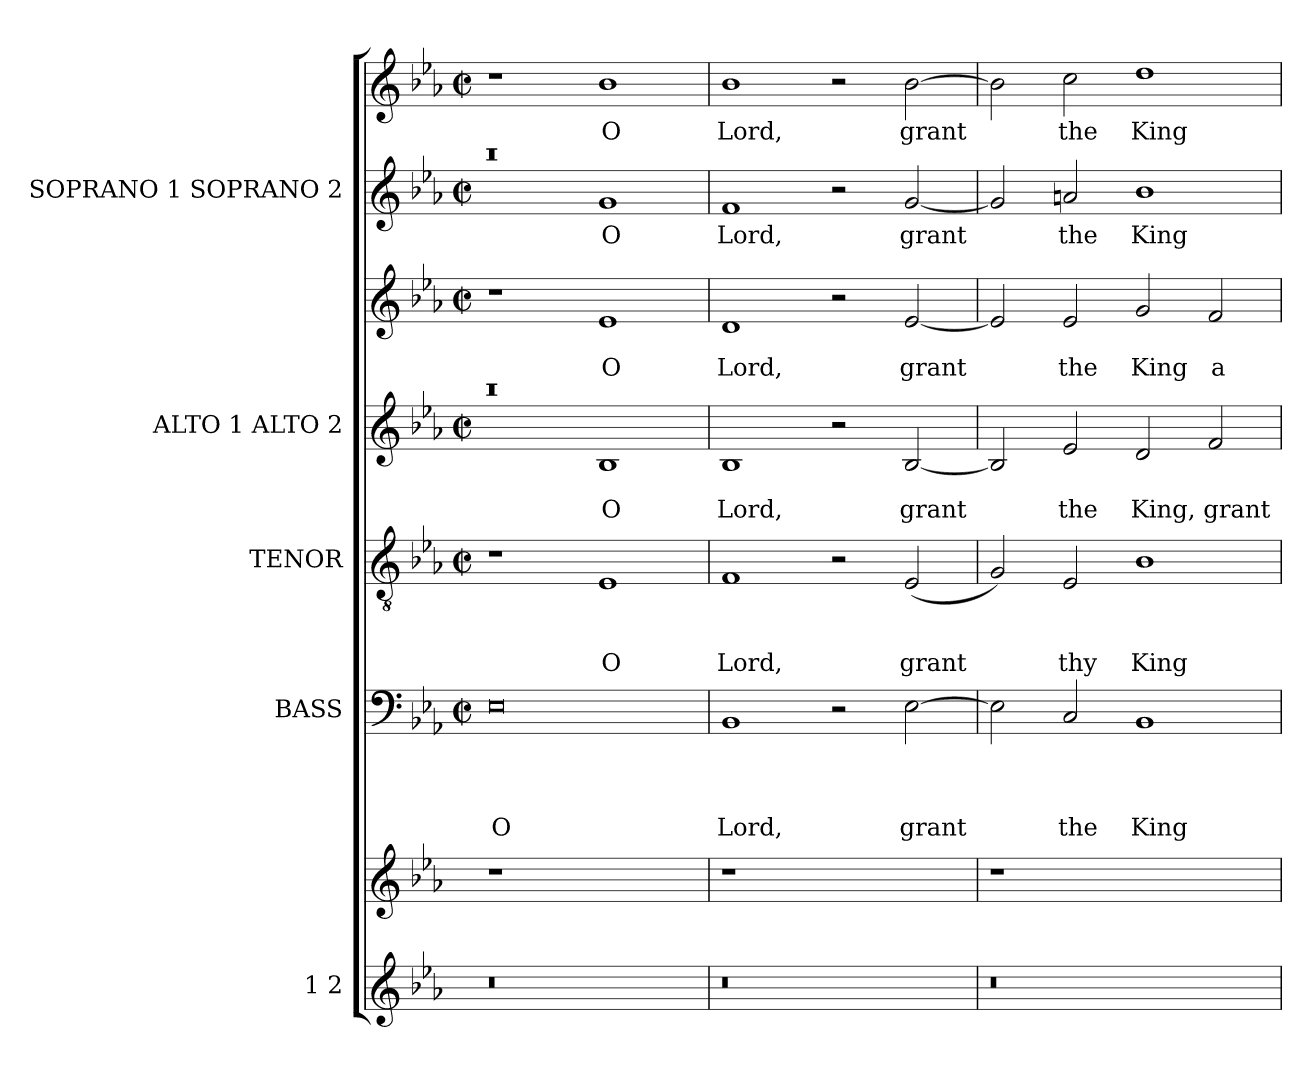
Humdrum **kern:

**kern	**kern	**kern	**text	**text	**text	**text	**kern	**text	**text	**text	**kern	**text	**text	**kern	**text	**text	**kern	**text	**kern	**text
*part5	*part5	*part4	*part4	*part4	*part4	*part4	*part3	*part3	*part3	*part3	*part2	*part2	*part2	*part2	*part2	*part2	*part1	*part1	*part1	*part1
*staff8	*staff7	*staff6	*staff6	*staff6	*staff6	*staff6	*staff5	*staff5	*staff5	*staff5	*staff4	*staff4	*staff4	*staff3	*staff3	*staff3	*staff2	*staff2	*staff1	*staff1
*I"1 2	*	*I"BASS	*	*	*	*	*I"TENOR	*	*	*	*I"ALTO 1 ALTO 2	*	*	*	*	*	*I"SOPRANO 1 SOPRANO 2	*	*	*
*clefG2	*clefG2	*clefF4	*	*	*	*	*clefGv2	*	*	*	*clefG2	*	*	*clefG2	*	*	*clefG2	*	*clefG2	*
*k[b-e-a-]	*k[b-e-a-]	*k[b-e-a-]	*	*	*	*	*k[b-e-a-]	*	*	*	*k[b-e-a-]	*	*	*k[b-e-a-]	*	*	*k[b-e-a-]	*	*k[b-e-a-]	*
*E-:	*E-:	*E-:	*	*	*	*	*E-:	*	*	*	*E-:	*	*	*E-:	*	*	*E-:	*	*E-:	*
*	*	*M2/2	*	*	*	*	*M2/2	*	*	*	*M2/2	*	*	*M2/2	*	*	*M2/2	*	*M2/2	*
*	*	*met(c|)	*	*	*	*	*met(c|)	*	*	*	*met(c|)	*	*	*met(c|)	*	*	*met(c|)	*	*met(c|)	*
=1	=1	=1	=1	=1	=1	=1	=1	=1	=1	=1	=1	=1	=1	=1	=1	=1	=1	=1	=1	=1
!	!	!	!	!	!	!LO:LY:b	!	!	!	!	!LO:N:vis=1	!	!	!	!	!	!LO:N:vis=1	!	!	!
*	*	*	*	*	*	*	*	*	*	*	*^	*	*	*	*	*	*^	*	*	*
0r	1r	0E-	.	.	.	O	1r	.	.	.	0raa	1ryy	.	.	1r	.	.	0raa	1ryy	.	1r	.
!	!	!	!	!	!	!	!	!	!	!LO:LY:b	!	!	!	!LO:LY:b	!	!	!LO:LY:b	!	!	!LO:LY:b	!	!LO:LY:b
.	1ryy	.	.	.	.	.	1E-	.	.	O	.	1B-	.	O	1e-	.	O	.	1g	O	1b-	O
=2	=2	=2	=2	=2	=2	=2	=2	=2	=2	=2	=2	=2	=2	=2	=2	=2	=2	=2	=2	=2	=2	=2
!	!	!	!	!	!	!LO:LY:b	!	!	!	!LO:LY:b	!	!	!	!LO:LY:b	!	!	!LO:LY:b	!	!	!LO:LY:b	!	!LO:LY:b
*	*	*	*	*	*	*	*	*	*	*	*v	*v	*	*	*	*	*	*v	*v	*	*	*
0r	1r	1BB-	.	.	.	Lord,	1F	.	.	Lord,	1B-	.	Lord,	1d	.	Lord,	1f	Lord,	1b-	Lord,
.	1ryy	2r	.	.	.	.	2r	.	.	.	2r	.	.	2r	.	.	2r	.	2r	.
!	!	!	!	!	!	!LO:LY:b	!	!	!	!LO:LY:b	!	!	!LO:LY:b	!	!	!LO:LY:b	!	!LO:LY:b	!	!LO:LY:b
.	.	[>2E-\	.	.	.	grant	(<2E-/	.	.	grant	[<2B-/	.	grant	[<2e-/	.	grant	[<2g/	grant	[>2b-\	grant
=3	=3	=3	=3	=3	=3	=3	=3	=3	=3	=3	=3	=3	=3	=3	=3	=3	=3	=3	=3	=3
0r	1r	2E-\]	.	.	.	.	2G/)	.	.	.	2B-/]	.	.	2e-/]	.	.	2g/]	.	2b-\]	.
!	!	!	!	!	!	!LO:LY:b	!	!	!	!LO:LY:b	!	!	!LO:LY:b	!	!	!LO:LY:b	!	!LO:LY:b	!	!LO:LY:b
.	.	2C/	.	.	.	the	2E-/	.	.	thy	2e-/	.	the	2e-/	.	the	2an/	the	2cc\	the
!	!	!	!	!	!	!LO:LY:b	!	!	!	!LO:LY:b	!	!	!LO:LY:b	!	!	!LO:LY:b	!	!LO:LY:b	!	!LO:LY:b
.	1ryy	1BB-	.	.	.	King	1B-	.	.	King	2d/	.	King,	2g/	.	King	1b-	King	1dd	King
!	!	!	!	!	!	!	!	!	!	!	!	!	!LO:LY:b	!	!	!LO:LY:b	!	!	!	!
.	.	.	.	.	.	.	.	.	.	.	[<2f/	.	grant	2f/	.	a	.	.	.	.
=	=	=	=	=	=	=	=	=	=	=	=	=	=	=	=	=	=	=	=	=
*-	*-	*-	*-	*-	*-	*-	*-	*-	*-	*-	*-	*-	*-	*-	*-	*-	*-	*-	*-	*-
